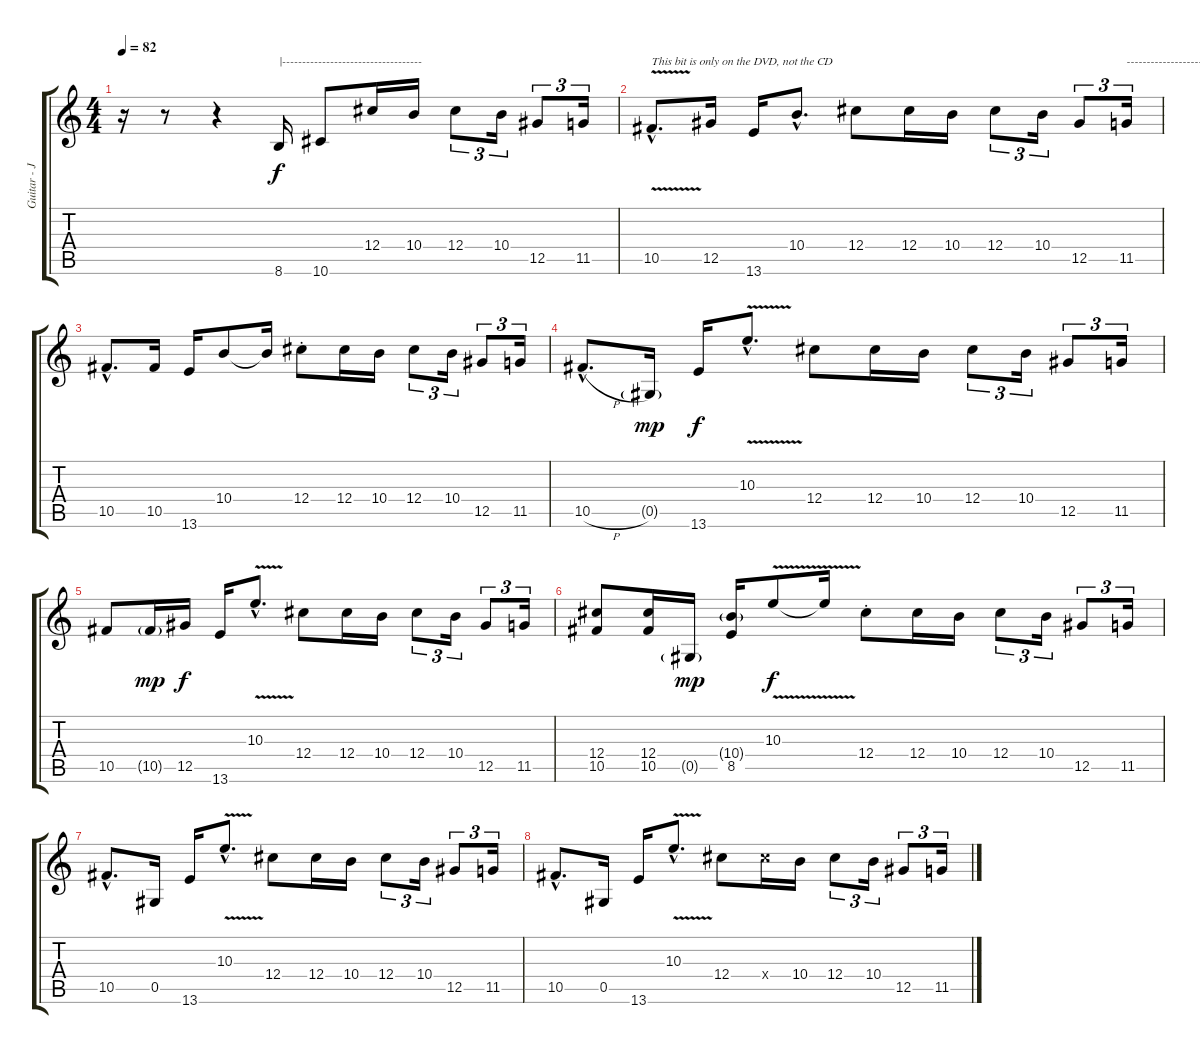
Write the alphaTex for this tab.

\track ("Guitar - Jimi" "Guitar - J") {instrument distortionguitar}
\staff {score tabs}
\tuning (Eb4 Bb3 Gb3 Db3 Ab2 Eb2) {hide}
\ts (4 4)
\tempo 82
\clef g2
\ks c
r.16{dy f instrument distortionguitar} r.8 r.4 8.6.16{txt "|-----------------------------------"} 10.6.8 12.4.16 10.4.16 12.4.8{tu (3 2)} 10.4.16{tu (3 2)} 12.5.8{tu (3 2)} 11.5.16{tu (3 2)} |
10.5{v hac}.8{d txt "This bit is only on the DVD, not the CD"} 12.5.16 13.6.16 10.4{hac}.8{d} 12.4.8 12.4.16 10.4.16 12.4.8{tu (3 2)} 10.4.16{tu (3 2)} 12.5.8{tu (3 2)} 11.5.16{tu (3 2) txt "----------------------------------|"} |
10.5{hac}.8{d} 10.5.16 13.6.16 10.4.8 10.4{t}.16 12.4{st}.8 12.4.16 10.4.16 12.4.8{tu (3 2)} 10.4.16{tu (3 2)} 12.5.8{tu (3 2)} 11.5.16{tu (3 2)} |
10.5{h hac}.8{d} 0.5{g}.16{dy mp} 13.6.16{dy f} 10.3{v hac}.8{d} 12.4.8 12.4.16 10.4.16 12.4.8{tu (3 2)} 10.4.16{tu (3 2)} 12.5.8{tu (3 2)} 11.5.16{tu (3 2)} |
10.5.8 10.5{g}.16{dy mp} 12.5.16{dy f} 13.6.16 10.3{v hac}.8{d} 12.4.8 12.4.16 10.4.16 12.4.8{tu (3 2)} 10.4.16{tu (3 2)} 12.5.8{tu (3 2)} 11.5.16{tu (3 2)} |
(12.4 10.5).8 (12.4 10.5).16 0.5{g}.16{dy mp} (10.4{g} 8.5).16 10.3{v}.8{dy f} 10.3{t}.16 12.4{st}.8 12.4.16 10.4.16 12.4.8{tu (3 2)} 10.4.16{tu (3 2)} 12.5.8{tu (3 2)} 11.5.16{tu (3 2)} |
10.5{hac}.8{d} 0.5.16 13.6.16 10.3{v hac}.8{d} 12.4.8 12.4.16 10.4.16 12.4.8{tu (3 2)} 10.4.16{tu (3 2)} 12.5.8{tu (3 2)} 11.5.16{tu (3 2)} |
10.5{hac}.8{d} 0.5.16 13.6.16 10.3{v hac}.8{d} 12.4.8 12.4{x}.16 10.4.16 12.4.8{tu (3 2)} 10.4.16{tu (3 2)} 12.5.8{tu (3 2)} 11.5.16{tu (3 2)}
